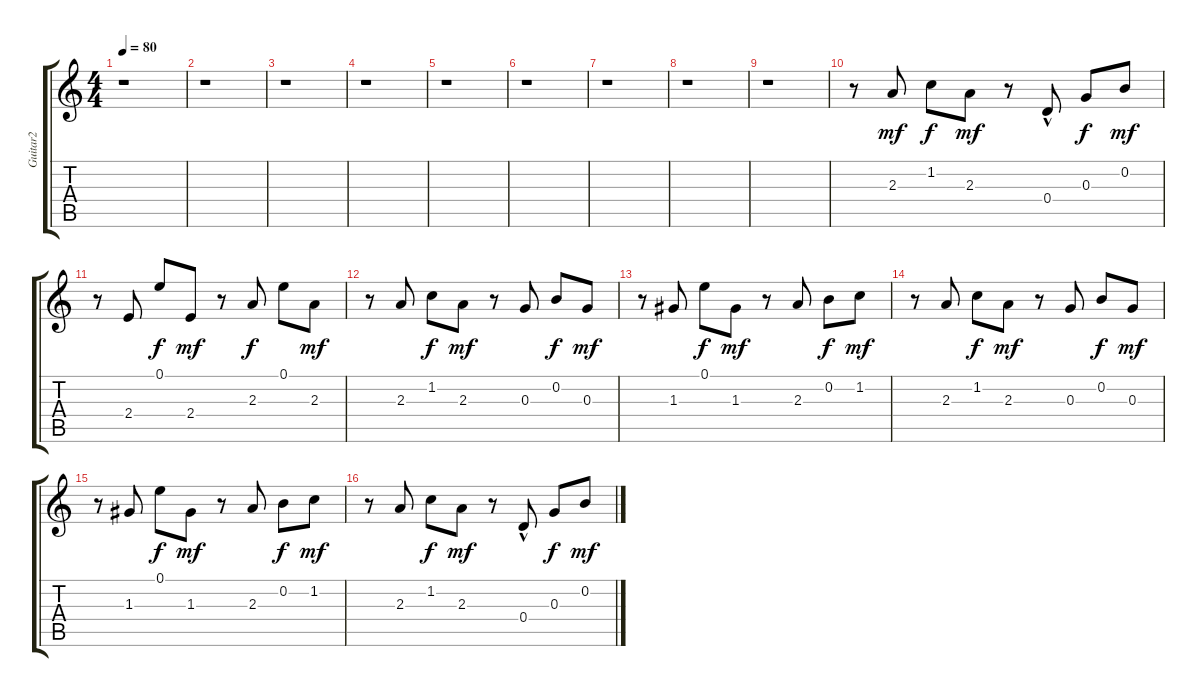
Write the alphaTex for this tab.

\track ("Guitar2" "Guitar2") {instrument acousticguitarsteel}
\staff {score tabs}
\tuning (E4 B3 G3 D3 A2 E2) {hide}
\ts (4 4)
\tempo 80
\clef g2
\ks c
r.1{dy mf} |
r.1 |
r.1 |
r.1 |
r.1 |
r.1 |
r.1 |
r.1 |
r.1 |
r.8 2.3.8 1.2.8{dy f} 2.3.8{dy mf} r.8 0.4{hac}.8 0.3.8{dy f} 0.2.8{dy mf} |
r.8 2.4.8 0.1.8{dy f} 2.4.8{dy mf} r.8 2.3.8{dy f} 0.1.8 2.3.8{dy mf} |
r.8 2.3.8 1.2.8{dy f} 2.3.8{dy mf} r.8 0.3.8 0.2.8{dy f} 0.3.8{dy mf} |
r.8 1.3.8 0.1.8{dy f} 1.3.8{dy mf} r.8 2.3.8 0.2.8{dy f} 1.2.8{dy mf} |
r.8 2.3.8 1.2.8{dy f} 2.3.8{dy mf} r.8 0.3.8 0.2.8{dy f} 0.3.8{dy mf} |
r.8 1.3.8 0.1.8{dy f} 1.3.8{dy mf} r.8 2.3.8 0.2.8{dy f} 1.2.8{dy mf} |
r.8 2.3.8 1.2.8{dy f} 2.3.8{dy mf} r.8 0.4{hac}.8 0.3.8{dy f} 0.2.8{dy mf}
